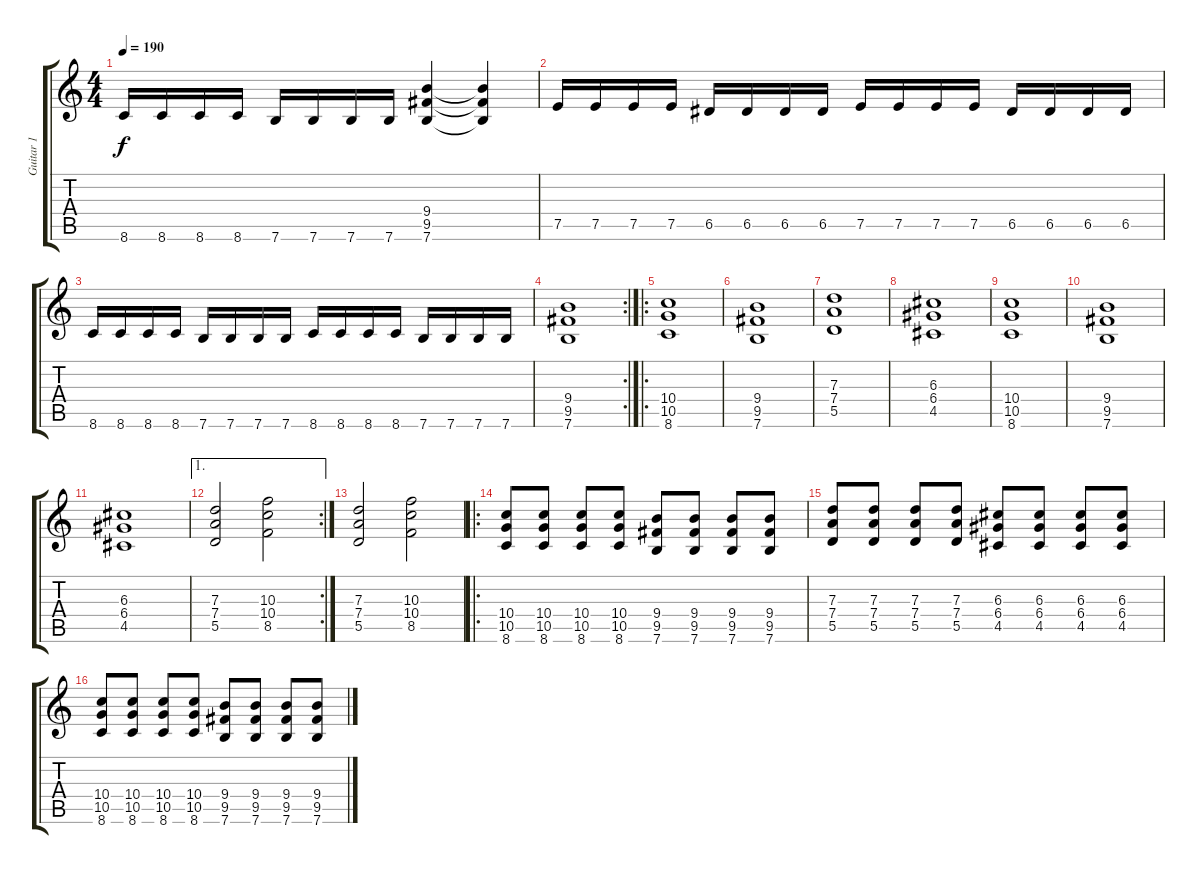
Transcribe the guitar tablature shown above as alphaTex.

\track ("Guitar 1" "Guitar 1") {instrument distortionguitar}
\staff {score tabs}
\tuning (E4 B3 G3 D3 A2 E2) {hide}
\ts (4 4)
\tempo 190
\clef g2
\ks c
8.6.16{dy f} 8.6.16 8.6.16 8.6.16 7.6.16 7.6.16 7.6.16 7.6.16 (9.4 9.5 7.6).4 (9.4{t} 9.5{t} 7.6{t}).4 |
7.5.16 7.5.16 7.5.16 7.5.16 6.5.16 6.5.16 6.5.16 6.5.16 7.5.16 7.5.16 7.5.16 7.5.16 6.5.16 6.5.16 6.5.16 6.5.16 |
8.6.16 8.6.16 8.6.16 8.6.16 7.6.16 7.6.16 7.6.16 7.6.16 8.6.16 8.6.16 8.6.16 8.6.16 7.6.16 7.6.16 7.6.16 7.6.16 |
\rc 2
(9.4 9.5 7.6).1 |
\ro
(10.4 10.5 8.6).1 |
(9.4 9.5 7.6).1 |
(7.3 7.4 5.5).1 |
(6.3 6.4 4.5).1 |
(10.4 10.5 8.6).1 |
(9.4 9.5 7.6).1 |
(6.3 6.4 4.5).1 |
\ae 1
\rc 2
(7.3 7.4 5.5).2 (10.3 10.4 8.5).2 |
(7.3 7.4 5.5).2 (10.3 10.4 8.5).2 |
\ro
(10.4 10.5 8.6).8 (10.4 10.5 8.6).8 (10.4 10.5 8.6).8 (10.4 10.5 8.6).8 (9.4 9.5 7.6).8 (9.4 9.5 7.6).8 (9.4 9.5 7.6).8 (9.4 9.5 7.6).8 |
(7.3 7.4 5.5).8 (7.3 7.4 5.5).8 (7.3 7.4 5.5).8 (7.3 7.4 5.5).8 (6.3 6.4 4.5).8 (6.3 6.4 4.5).8 (6.3 6.4 4.5).8 (6.3 6.4 4.5).8 |
(10.4 10.5 8.6).8 (10.4 10.5 8.6).8 (10.4 10.5 8.6).8 (10.4 10.5 8.6).8 (9.4 9.5 7.6).8 (9.4 9.5 7.6).8 (9.4 9.5 7.6).8 (9.4 9.5 7.6).8
